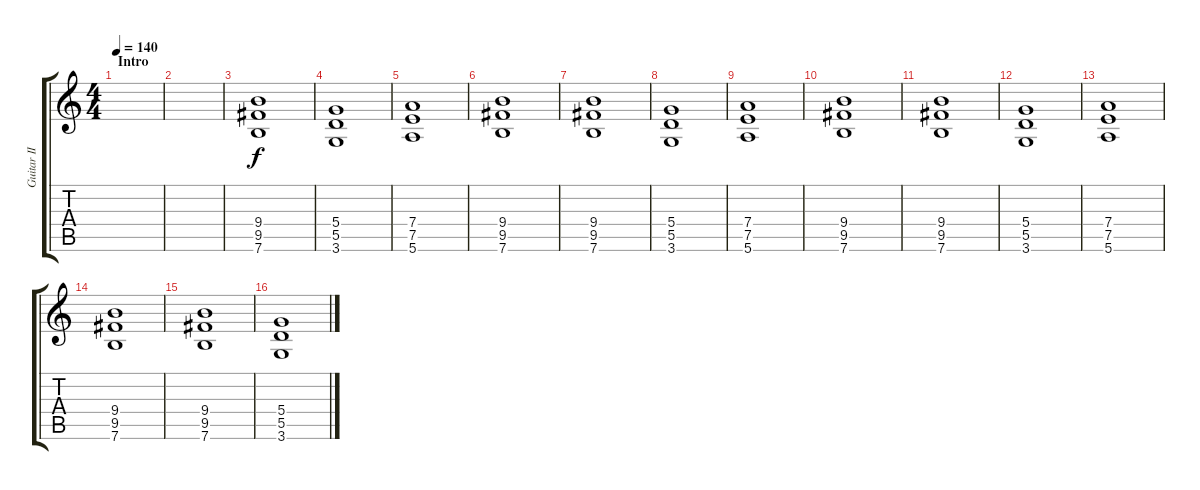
\track ("Guitar II" "Guitar II") {instrument distortionguitar}
\staff {score tabs}
\tuning (E4 B3 G3 D3 A2 E2) {hide}
\ts (4 4)
\section ("" "Intro")
\tempo 140
\clef g2
\ks c
|
|
(9.4 9.5 7.6).1 |
(5.4 5.5 3.6).1 |
(7.4 7.5 5.6).1 |
(9.4 9.5 7.6).1 |
(9.4 9.5 7.6).1 |
(5.4 5.5 3.6).1 |
(7.4 7.5 5.6).1 |
(9.4 9.5 7.6).1 |
(9.4 9.5 7.6).1 |
(5.4 5.5 3.6).1 |
(7.4 7.5 5.6).1 |
(9.4 9.5 7.6).1 |
(9.4 9.5 7.6).1 |
(5.4 5.5 3.6).1
